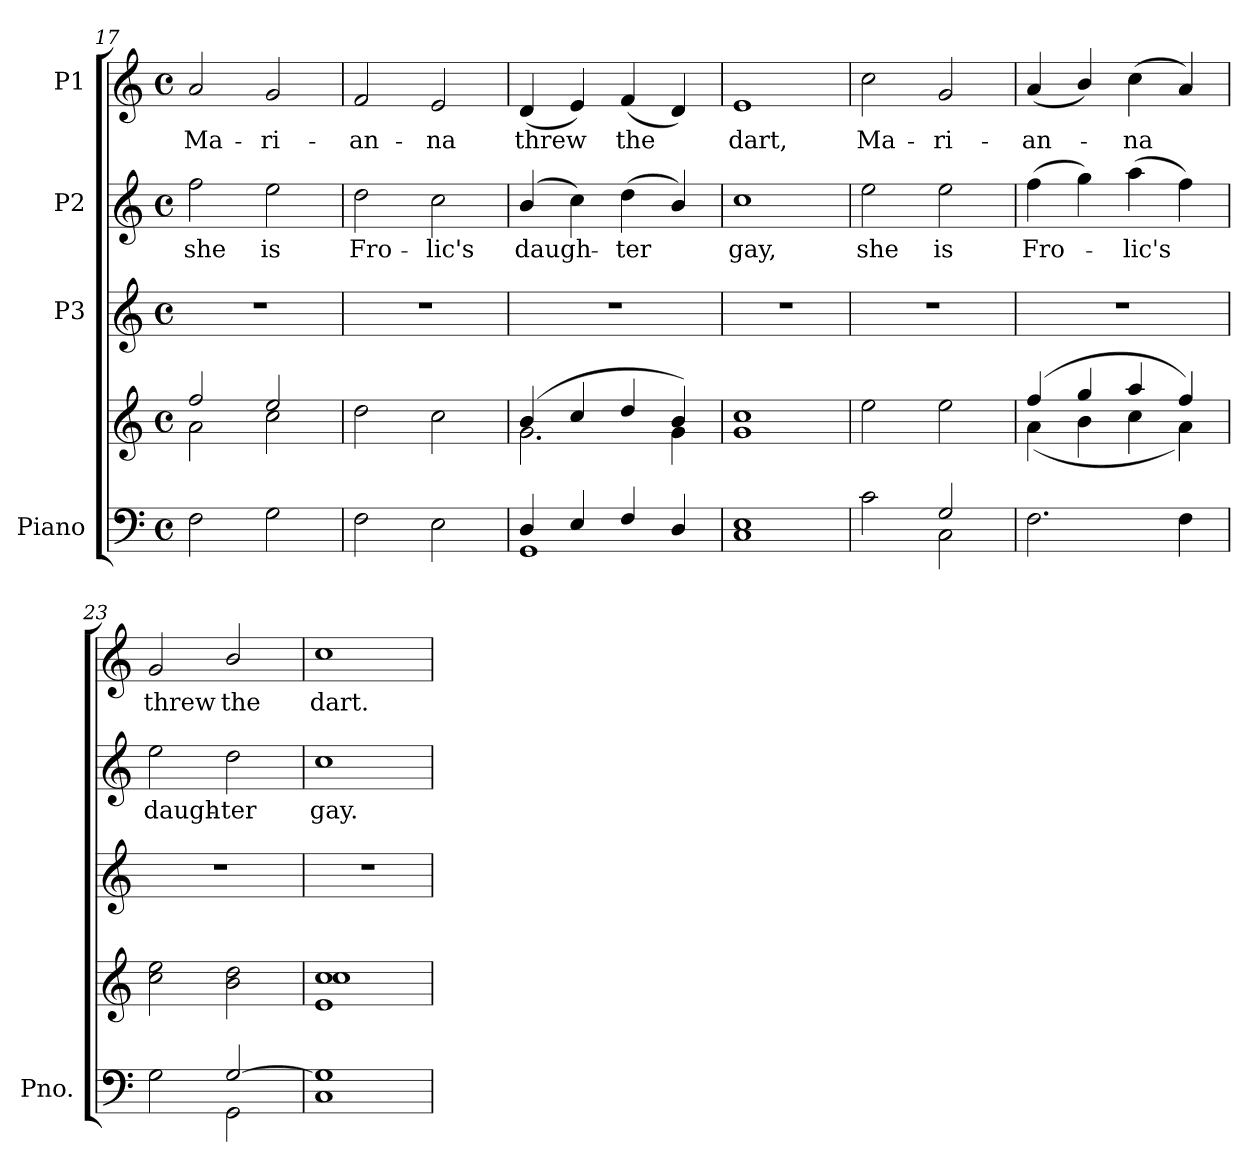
**kern	**kern	**kern	**kern	**text	**kern	**text
*part4	*part4	*part3	*part2	*part2	*part1	*part1
*staff5	*staff4	*staff3	*staff2	*staff2	*staff1	*staff1
*I"Piano	*	*I"P3	*I"P2	*	*I"P1	*
*I'Pno.	*	*	*	*	*	*
*clefF4	*clefG2	*clefG2	*clefG2	*	*clefG2	*
*k[]	*k[]	*k[]	*k[]	*	*k[]	*
*C:	*C:	*C:	*C:	*	*C:	*
*M4/4	*M4/4	*M4/4	*M4/4	*	*M4/4	*
*met(c)	*met(c)	*met(c)	*met(c)	*	*met(c)	*
=17	=17	=17	=17	=17	=17	=17
*	*^	*	*	*	*	*
!	!	!	!	!	!LO:LY:b:color=#000000	!	!
!	!	!	!	!	!	!	!LO:LY:b:color=#000000
2Fi\	2ffi/	2ai\	1r	2ffi\	she	2ai/	Ma-
!	!	!	!	!	!LO:LY:b:color=#000000	!	!
!	!	!	!	!	!	!	!LO:LY:b:color=#000000
2Gi\	2eei/	2cci\	.	2eei\	is	2gi/	-ri-
*	*v	*v	*	*	*	*	*
=18	=18	=18	=18	=18	=18	=18
*	*^	*	*	*	*	*
!	!	!	!	!	!LO:LY:b:color=#000000	!	!
*	*v	*v	*	*	*	*	*
*	*^	*	*	*	*	*
!	!	!	!	!	!	!	!LO:LY:b:color=#000000
*	*v	*v	*	*	*	*	*
2Fi\	2ddi\	1r	2ddi\	Fro-	2fi/	-an-
!	!	!	!	!LO:LY:b:color=#000000	!	!
!	!	!	!	!	!	!LO:LY:b:color=#000000
2Ei\	2cci\	.	2cci\	-lic's	2ei/	-na
!!LO:PB:g=z
=19	=19	=19	=19	=19	=19	=19
*^	*^	*	*	*	*	*
!	!	!	!	!	!	!LO:LY:b:color=#000000	!	!
!	!	!	!	!	!	!	!	!LO:LY:b:color=#000000
4Di/	1GGi	(4bi/	2.gi\	1r	(4bi/	daugh-	(4di/	threw
4Ei/	.	4cci/	.	.	4cci\)	.	4ei/)	.
!	!	!	!	!	!	!LO:LY:b:color=#000000	!	!
!	!	!	!	!	!	!	!	!LO:LY:b:color=#000000
4Fi/	.	4ddi/	.	.	(4ddi\	-ter	(4fi/	the
4Di/	.	4bi/)	4gi\	.	4bi/)	.	4di/)	.
=20	=20	=20	=20	=20	=20	=20	=20	=20
!	!	!	!	!	!	!LO:LY:b:color=#000000	!	!
!	!	!	!	!	!	!	!	!LO:LY:b:color=#000000
1Ei	1Ci	1cci	1gi	1r	1cci	gay,	1ei	dart,
*	*	*v	*v	*	*	*	*	*
=21	=21	=21	=21	=21	=21	=21	=21
*	*	*^	*	*	*	*	*
!	!	!	!	!	!	!LO:LY:b:color=#000000	!	!
*	*	*v	*v	*	*	*	*	*
*	*	*^	*	*	*	*	*
!	!	!	!	!	!	!	!	!LO:LY:b:color=#000000
*	*	*v	*v	*	*	*	*	*
2ci\	2ryy	2eei\	1r	2eei\	she	2cci\	Ma-
!	!	!	!	!	!LO:LY:b:color=#000000	!	!
!	!	!	!	!	!	!	!LO:LY:b:color=#000000
2Gi/	2Ci\	2eei\	.	2eei\	is	2gi/	-ri-
*v	*v	*	*	*	*	*	*
=22	=22	=22	=22	=22	=22	=22
*	*^	*	*	*	*	*
*^	*	*	*	*	*	*	*
!	!	!	!	!	!	!LO:LY:b:color=#000000	!	!
*v	*v	*	*	*	*	*	*	*
*^	*	*	*	*	*	*	*
!	!	!	!	!	!	!	!	!LO:LY:b:color=#000000
*v	*v	*	*	*	*	*	*	*
2.Fi\	(4ffi/	(4ai\	1r	(4ffi\	Fro-	(4ai/	-an-
.	4ggi/	4bi\	.	4ggi\)	.	4bi/)	.
!	!	!	!	!	!LO:LY:b:color=#000000	!	!
!	!	!	!	!	!	!	!LO:LY:b:color=#000000
.	4aai/	4cci\	.	(4aai\	-lic's	(4cci\	-na
4Fi\	4ffi/)	4ai\)	.	4ffi\)	.	4ai/)	.
*	*v	*v	*	*	*	*	*
=23	=23	=23	=23	=23	=23	=23
*^	*	*	*	*	*	*
*	*	*^	*	*	*	*	*
!	!	!	!	!	!	!LO:LY:b:color=#000000	!	!
*	*	*v	*v	*	*	*	*	*
*	*	*^	*	*	*	*	*
!	!	!	!	!	!	!	!	!LO:LY:b:color=#000000
*	*	*v	*v	*	*	*	*	*
2Gi\	2ryy	2cci\ 2eei	1r	2eei\	daugh-	2gi/	threw
!	!	!	!	!	!LO:LY:b:color=#000000	!	!
!	!	!	!	!	!	!	!LO:LY:b:color=#000000
[2Gi/	2GGi\	2bi\ 2ddi	.	2ddi\	-ter	2bi/	the
=24	=24	=24	=24	=24	=24	=24	=24
*	*	*^	*	*	*	*	*
*	*	*	*^	*	*	*	*	*
!	!	!	!	!	!	!	!LO:LY:b:color=#000000	!	!
!	!	!	!	!	!	!	!	!	!LO:LY:b:color=#000000
1Gi]	1Ci	1cci	1cci	1ei	1r	1cci	gay.	1cci	dart.
*v	*v	*	*	*	*	*	*	*	*
*	*v	*v	*v	*	*	*	*	*
=	=	=	=	=	=	=
*-	*-	*-	*-	*-	*-	*-
